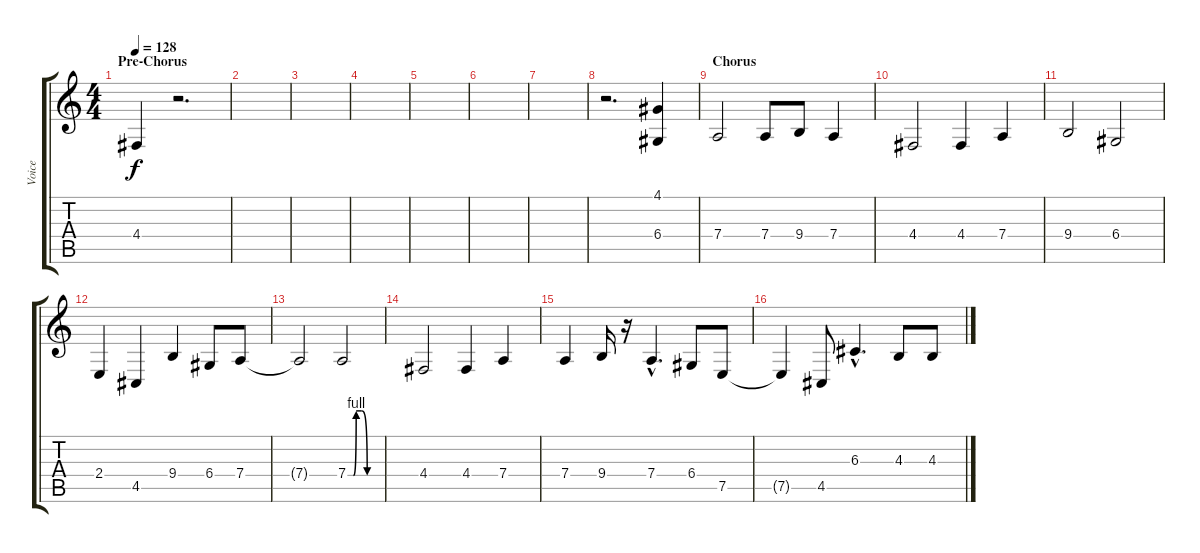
\track ("Voice" "Voice") {instrument choiraahs}
\staff {score tabs}
\tuning (E4 B3 G3 D3 A2 E2) {hide}
\ts (4 4)
\section ("" "Pre-Chorus")
\tempo 128
\clef g2
\ks c
4.4.4{dy f} r.2{d} |
|
|
|
|
|
|
r.2{d} (4.1 6.4).4 |
\section ("" "Chorus")
7.4.2 7.4.8 9.4.8 7.4.4 |
4.4.2 4.4.4 7.4.4 |
9.4.2 6.4.2 |
2.4.4 4.5.4 9.4.4 6.4.8 7.4.8 |
7.4{t}.2 7.4{be (custom 0 0 10 0 15 4 25 4 35 0 60 0)}.2 |
4.4.2 4.4.4 7.4.4 |
7.4.4 9.4.16 r.16 7.4{hac}.4{d} 6.4.8 7.5.8 |
7.5{t}.4 4.5.8 6.3{hac}.4{d} 4.3.8 4.3.8
